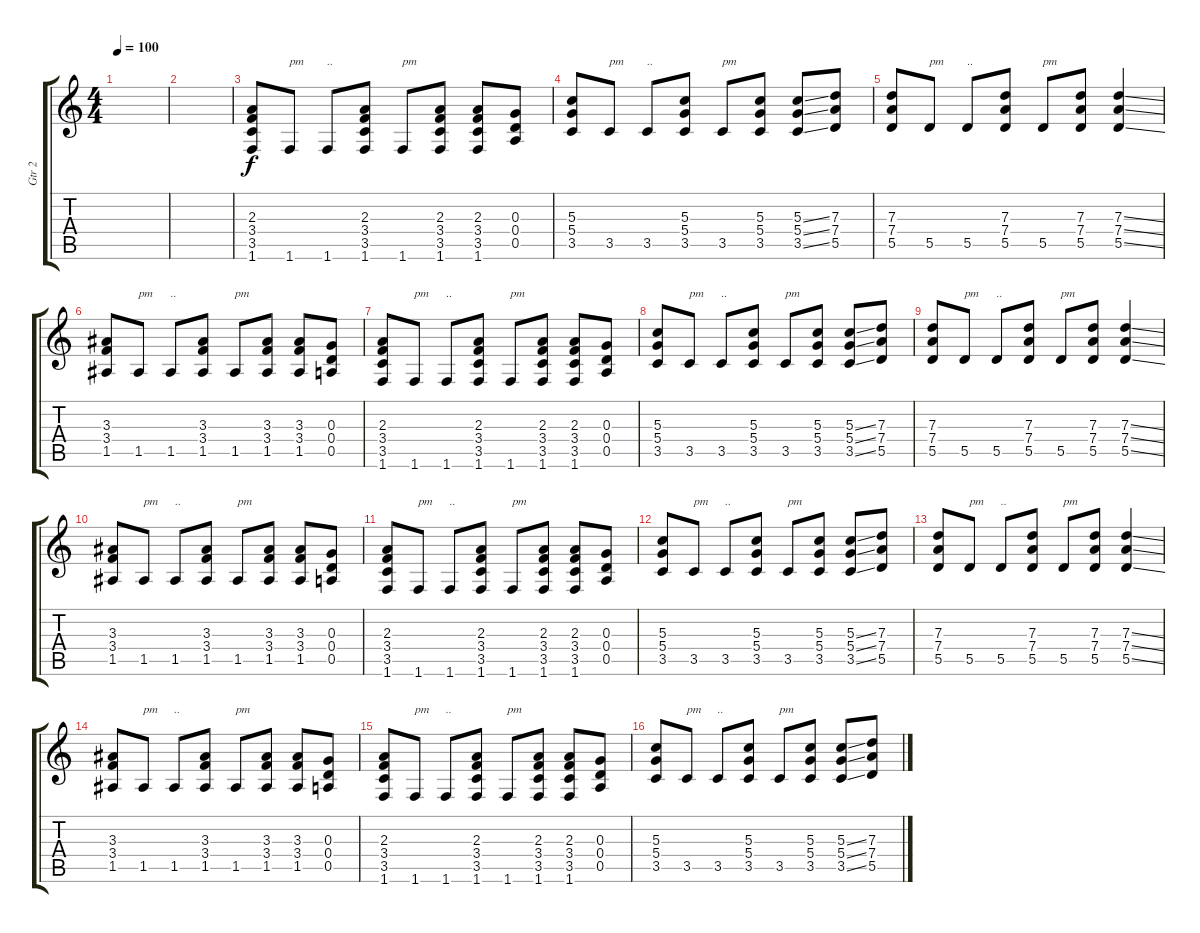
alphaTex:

\track ("Gtr 2" "Gtr 2") {instrument distortionguitar}
\staff {score tabs}
\tuning (E4 B3 G3 D3 A2 E2) {hide}
\ts (4 4)
\tempo 100
\clef g2
\ks c
|
|
(2.3 3.4 3.5 1.6).8 1.6.8{txt "pm"} 1.6.8{txt ".."} (2.3 3.4 3.5 1.6).8 1.6.8{txt "pm"} (2.3 3.4 3.5 1.6).8 (2.3 3.4 3.5 1.6).8 (0.3 0.4 0.5).8 |
(5.3 5.4 3.5).8 3.5.8{txt "pm"} 3.5.8{txt ".."} (5.3 5.4 3.5).8 3.5.8{txt "pm"} (5.3 5.4 3.5).8 (5.3{ss} 5.4{ss} 3.5{ss}).8 (7.3 7.4 5.5).8 |
(7.3 7.4 5.5).8 5.5.8{txt "pm"} 5.5.8{txt ".."} (7.3 7.4 5.5).8 5.5.8{txt "pm"} (7.3 7.4 5.5).8 (7.3{ss} 7.4{ss} 5.5{ss}).4 |
(3.3 3.4 1.5).8 1.5.8{txt "pm"} 1.5.8{txt ".."} (3.3 3.4 1.5).8 1.5.8{txt "pm"} (3.3 3.4 1.5).8 (3.3 3.4 1.5).8 (0.3 0.4 0.5).8 |
(2.3 3.4 3.5 1.6).8 1.6.8{txt "pm"} 1.6.8{txt ".."} (2.3 3.4 3.5 1.6).8 1.6.8{txt "pm"} (2.3 3.4 3.5 1.6).8 (2.3 3.4 3.5 1.6).8 (0.3 0.4 0.5).8 |
(5.3 5.4 3.5).8 3.5.8{txt "pm"} 3.5.8{txt ".."} (5.3 5.4 3.5).8 3.5.8{txt "pm"} (5.3 5.4 3.5).8 (5.3{ss} 5.4{ss} 3.5{ss}).8 (7.3 7.4 5.5).8 |
(7.3 7.4 5.5).8 5.5.8{txt "pm"} 5.5.8{txt ".."} (7.3 7.4 5.5).8 5.5.8{txt "pm"} (7.3 7.4 5.5).8 (7.3{ss} 7.4{ss} 5.5{ss}).4 |
(3.3 3.4 1.5).8 1.5.8{txt "pm"} 1.5.8{txt ".."} (3.3 3.4 1.5).8 1.5.8{txt "pm"} (3.3 3.4 1.5).8 (3.3 3.4 1.5).8 (0.3 0.4 0.5).8 |
(2.3 3.4 3.5 1.6).8 1.6.8{txt "pm"} 1.6.8{txt ".."} (2.3 3.4 3.5 1.6).8 1.6.8{txt "pm"} (2.3 3.4 3.5 1.6).8 (2.3 3.4 3.5 1.6).8 (0.3 0.4 0.5).8 |
(5.3 5.4 3.5).8 3.5.8{txt "pm"} 3.5.8{txt ".."} (5.3 5.4 3.5).8 3.5.8{txt "pm"} (5.3 5.4 3.5).8 (5.3{ss} 5.4{ss} 3.5{ss}).8 (7.3 7.4 5.5).8 |
(7.3 7.4 5.5).8 5.5.8{txt "pm"} 5.5.8{txt ".."} (7.3 7.4 5.5).8 5.5.8{txt "pm"} (7.3 7.4 5.5).8 (7.3{ss} 7.4{ss} 5.5{ss}).4 |
(3.3 3.4 1.5).8 1.5.8{txt "pm"} 1.5.8{txt ".."} (3.3 3.4 1.5).8 1.5.8{txt "pm"} (3.3 3.4 1.5).8 (3.3 3.4 1.5).8 (0.3 0.4 0.5).8 |
(2.3 3.4 3.5 1.6).8 1.6.8{txt "pm"} 1.6.8{txt ".."} (2.3 3.4 3.5 1.6).8 1.6.8{txt "pm"} (2.3 3.4 3.5 1.6).8 (2.3 3.4 3.5 1.6).8 (0.3 0.4 0.5).8 |
(5.3 5.4 3.5).8 3.5.8{txt "pm"} 3.5.8{txt ".."} (5.3 5.4 3.5).8 3.5.8{txt "pm"} (5.3 5.4 3.5).8 (5.3{ss} 5.4{ss} 3.5{ss}).8 (7.3 7.4 5.5).8
